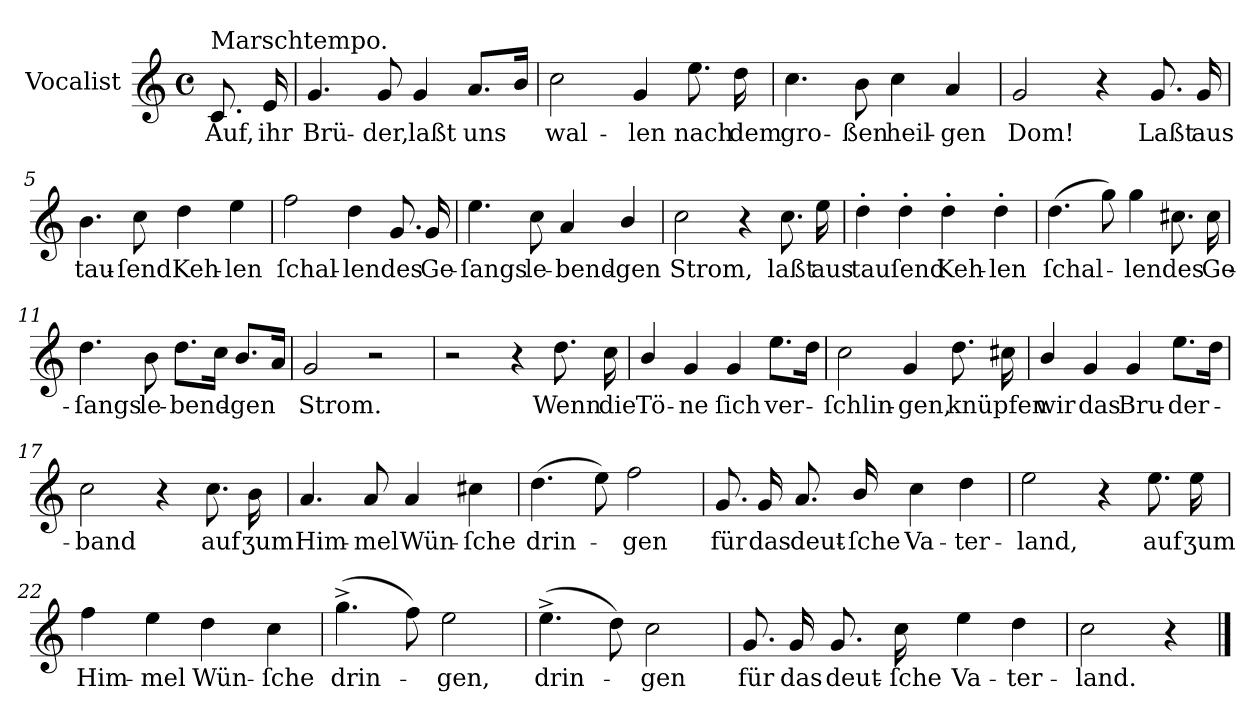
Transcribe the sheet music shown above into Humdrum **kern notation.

**kern	**text
*part1	*part1
*staff1	*staff1
*I"Vocalist	*
*clefG2	*
*k[]	*
*C:	*
*M4/4	*
*met(c)	*
=	=
!LO:TX:a:t=Marschtempo.	!
8.c	Auf,
16e	ihr
=1	=1
4.g	Brü-
8g	-der,
4g	laßt
8.aL	uns
16bJk	.
=2	=2
2cc	wal-
4g	-len
8.ee	nach
16dd	dem
=3	=3
4.cc	gro-
8b	-ßen
4cc	heil-
4a	-gen
=4	=4
2g	Dom!
4r	.
8.g	Laßt
16g	aus
=5	=5
4.b	tau-
8cc	-ſend
4dd	Keh-
4ee	-len
=6	=6
2ff	ſchal-
4dd	-len
8.g	des
16g	Ge-
=7	=7
4.ee	-ſangs
8cc	le-
4a	-bend-
4b/	-gen
=8	=8
2cc	Strom,
4r	.
8.cc	laßt
16ee	aus
=9	=9
4dd'	tauſend
4dd'	.
4dd'	Keh-
4dd'	-len
=10	=10
(4.dd	ſchal-
8gg)	.
4gg	-len
8.cc#X	des
16cc#	Ge-
=11	=11
4.dd	-ſangs
8b	le-
8.ddL	-bend-
16ccJk	.
8.bL	-gen
16aJk	.
=12	=12
2g	Strom.
2r	.
=13	=13
2r	.
4r	.
8.dd	Wenn
16cc	die
=14	=14
4b/	Tö-
4g	-ne
4g	ſich
8.eeL	ver-
16ddJk	.
=15	=15
2cc	-ſchlin-
4g	-gen,
8.dd	knüpfen
16cc#X	.
=16	=16
4b/	wir
4g	das
4g	Bru-
8.eeL	-der-
16ddJk	.
=17	=17
2cc	-band
4r	.
8.cc	auf
16b	ʒum
=18	=18
4.a	Him-
8a	-mel
4a	Wün-
4cc#X	-ſche
=19	=19
(4.dd	drin-
8ee)	.
2ff	-gen
=20	=20
8.g	für
16g	das
8.a	deut-
16b/	-ſche
4cc	Va-
4dd	-ter-
=21	=21
2ee	-land,
4r	.
8.ee	auf
16ee	ʒum
=22	=22
4ff	Him-
4ee	-mel
4dd	Wün-
4cc	-ſche
=23	=23
(4.gg^	drin-
8ff)	.
2ee	-gen,
=24	=24
(4.ee^	drin-
8dd)	.
2cc	-gen
=25	=25
8.g	für
16g	das
8.g	deut-
16cc	-ſche
4ee	Va-
4dd	-ter-
=26	=26
2cc	-land.
4r	.
==	==
*-	*-
